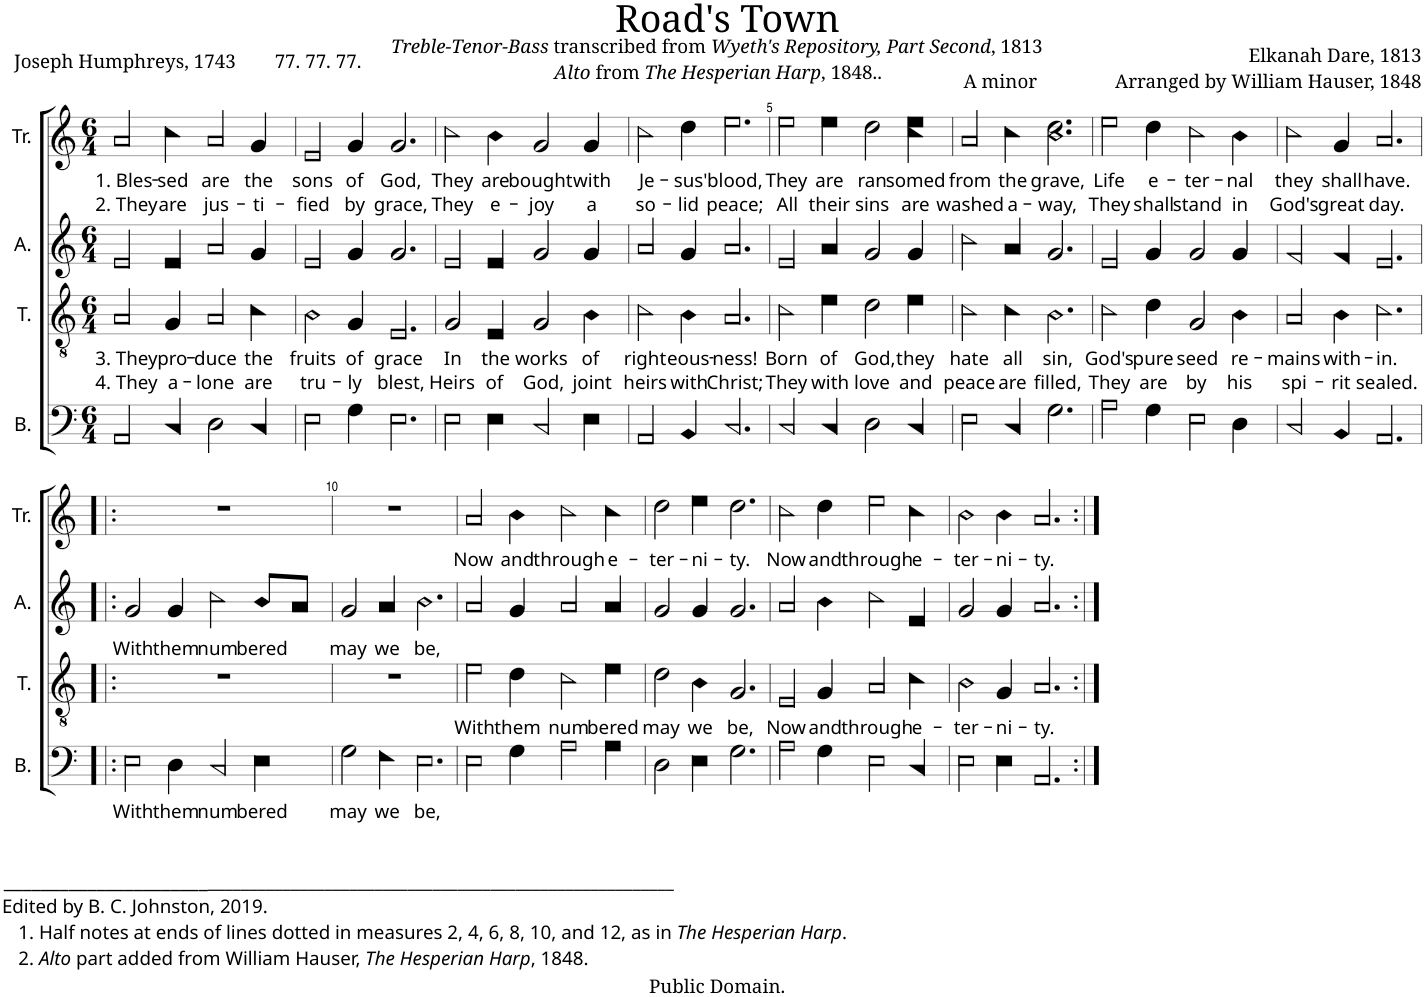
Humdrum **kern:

**kern	**text	**kern	**text	**text	**kern	**text	**kern	**text	**text
*part4	*part4	*part3	*part3	*part3	*part2	*part2	*part1	*part1	*part1
*staff4	*staff4	*staff3	*staff3	*staff3	*staff2	*staff2	*staff1	*staff1	*staff1
*I"B.	*	*I"T.	*	*	*I"A.	*	*I"Tr.	*	*
*I'B.	*	*I'T.	*	*	*I'A.	*	*I'Tr.	*	*
*clefF4	*	*clefGv2	*	*	*clefG2	*	*clefG2	*	*
*k[]	*	*k[]	*	*	*k[]	*	*k[]	*	*
*M6/4	*	*M6/4	*	*	*M6/4	*	*M6/4	*	*
=1	=1	=1	=1	=1	=1	=1	=1	=1	=1
!	!	!	!LO:LY:b	!LO:LY:b	!	!	!	!LO:LY:b	!LO:LY:b
2AA!/	.	2A!/	3. They	4. They	2e!/	.	2a!/	1. Bles-	2. They
!	!	!	!LO:LY:b	!LO:LY:b	!	!	!	!LO:LY:b	!LO:LY:b
4C!/	.	4G!/	pro-	a-	4e!/	.	4cc!\	-sed	are
!	!	!	!LO:LY:b	!LO:LY:b	!	!	!	!LO:LY:b	!LO:LY:b
2D!\	.	2A!/	-duce	-lone	2a!/	.	2a!/	are	jus-
!	!	!	!LO:LY:b	!LO:LY:b	!	!	!	!LO:LY:b	!LO:LY:b
4C!/	.	4c!\	the	are	4g!/	.	4g!/	the	-ti-
=2	=2	=2	=2	=2	=2	=2	=2	=2	=2
!	!	!	!LO:LY:b	!LO:LY:b	!	!	!	!LO:LY:b	!LO:LY:b
2E!\	.	2B!\	fruits	tru-	2e!/	.	2e!/	sons	-fied
!	!	!	!LO:LY:b	!LO:LY:b	!	!	!	!LO:LY:b	!LO:LY:b
4G!\	.	4G!/	of	-ly	4g!/	.	4g!/	of	by
!	!	!	!LO:LY:b	!LO:LY:b	!	!	!	!LO:LY:b	!LO:LY:b
2.E!\	.	2.E!/	grace	blest,	2.g!/	.	2.g!/	God,	grace,
=3	=3	=3	=3	=3	=3	=3	=3	=3	=3
!	!	!	!LO:LY:b	!LO:LY:b	!	!	!	!LO:LY:b	!LO:LY:b
2E!\	.	2G!/	In	Heirs	2e!/	.	2cc!\	They	They
!	!	!	!LO:LY:b	!LO:LY:b	!	!	!	!LO:LY:b	!LO:LY:b
4E!\	.	4E!/	the	of	4e!/	.	4b!\	are	e-
!	!	!	!LO:LY:b	!LO:LY:b	!	!	!	!LO:LY:b	!LO:LY:b
2C!/	.	2G!/	works	God,	2g!/	.	2g!/	bought	-joy
!	!	!	!LO:LY:b	!LO:LY:b	!	!	!	!LO:LY:b	!LO:LY:b
4E!\	.	4B!\	of	joint	4g!/	.	4g!/	with	a
=4	=4	=4	=4	=4	=4	=4	=4	=4	=4
!	!	!	!LO:LY:b	!LO:LY:b	!	!	!	!LO:LY:b	!LO:LY:b
2AA!/	.	2c!\	right-	heirs	2a!/	.	2cc!\	Je-	so-
!	!	!	!LO:LY:b	!LO:LY:b	!	!	!	!LO:LY:b	!LO:LY:b
4BB!/	.	4B!\	-eous-	with	4g!/	.	4dd!\	-sus'	-lid
!	!	!	!LO:LY:b	!LO:LY:b	!	!	!	!LO:LY:b	!LO:LY:b
2.C!/	.	2.A!/	-ness!	Christ;	2.a!/	.	2.ee!\	blood,	peace;
=5	=5	=5	=5	=5	=5	=5	=5	=5	=5
!	!	!	!LO:LY:b	!LO:LY:b	!	!	!	!LO:LY:b	!LO:LY:b
2C!/	.	2c!\	Born	They	2e!/	.	2ee!\	They	All
!	!	!	!LO:LY:b	!LO:LY:b	!	!	!	!LO:LY:b	!LO:LY:b
4C!/	.	4e!\	of	with	4a!/	.	4ee!\	are	their
!	!	!	!LO:LY:b	!LO:LY:b	!	!	!	!LO:LY:b	!LO:LY:b
2D!\	.	2d!\	God,	love	2g!/	.	2dd!\	ran-	sins
!	!	!	!LO:LY:b	!LO:LY:b	!	!	!	!LO:LY:b	!LO:LY:b
4C!/	.	4e!\	they	and	4g!/	.	4cc!\ 4ee!\	-somed	are
=6	=6	=6	=6	=6	=6	=6	=6	=6	=6
!	!	!	!LO:LY:b	!LO:LY:b	!	!	!	!LO:LY:b	!LO:LY:b
2E!\	.	2c!\	hate	peace	2cc!\	.	2a!/	from	washed
!	!	!	!LO:LY:b	!LO:LY:b	!	!	!	!LO:LY:b	!LO:LY:b
4C!/	.	4c!\	all	are	4a!/	.	4cc!\	the	a-
!	!	!	!LO:LY:b	!LO:LY:b	!	!	!	!LO:LY:b	!LO:LY:b
2.G!\	.	2.B!\	sin,	filled,	2.g!/	.	2.b!\ 2.dd!\	grave,	-way,
=7	=7	=7	=7	=7	=7	=7	=7	=7	=7
!	!	!	!LO:LY:b	!LO:LY:b	!	!	!	!LO:LY:b	!LO:LY:b
2A!\	.	2c!\	God's	They	2e!/	.	2ee!\	Life	They
!	!	!	!LO:LY:b	!LO:LY:b	!	!	!	!LO:LY:b	!LO:LY:b
4G!\	.	4d!\	pure	are	4g!/	.	4dd!\	e-	shall
!	!	!	!LO:LY:b	!LO:LY:b	!	!	!	!LO:LY:b	!LO:LY:b
2E!\	.	2G!/	seed	by	2g!/	.	2cc!\	-ter-	stand
!	!	!	!LO:LY:b	!LO:LY:b	!	!	!	!LO:LY:b	!LO:LY:b
4D!\	.	4B!\	re-	his	4g!/	.	4b!\	-nal	in
=8	=8	=8	=8	=8	=8	=8	=8	=8	=8
!	!	!	!LO:LY:b	!LO:LY:b	!	!	!	!LO:LY:b	!LO:LY:b
2C!/	.	2A!/	-mains	spi-	2f!/	.	2cc!\	they	God's
!	!	!	!LO:LY:b	!LO:LY:b	!	!	!	!LO:LY:b	!LO:LY:b
4BB!/	.	4B!\	with-	-rit	4f!/	.	4g!/	shall	great
!	!	!	!LO:LY:b	!LO:LY:b	!	!	!	!LO:LY:b	!LO:LY:b
2.AA!/	.	2.c!\	-in.	sealed.	2.e!/	.	2.a!/	have.	day.
!!LO:LB:g=z
=9!|:	=9!|:	=9!|:	=9!|:	=9!|:	=9!|:	=9!|:	=9!|:	=9!|:	=9!|:
!LO:TX:b:t=______________________	!	!	!	!	!	!	!	!	!
!LO:TX:b:t=________________________________________________________	!	!	!	!	!	!	!	!	!
!LO:TX:b:t=Edited by B. C. Johnston, 2019.	!	!	!	!	!	!	!	!	!
!LO:TX:b:t=1. Half notes at ends of lines dotted in measures 2, 4, 6, 8, 10, and 12, as in	!	!	!	!	!	!	!	!	!
!LO:TX:b:i:t=The Hesperian Harp	!	!	!	!	!	!	!	!	!
!LO:TX:b:t=.	!	!	!	!	!	!	!	!	!
!LO:TX:b:t=2.	!	!	!	!	!	!	!	!	!
!LO:TX:b:i:t=Alto	!	!	!	!	!	!	!	!	!
!LO:TX:b:t=part added from William Hauser,	!	!	!	!	!	!	!	!	!
!LO:TX:b:i:t=The Hesperian Harp	!	!	!	!	!	!	!	!	!
!LO:TX:b:t=, 1848.	!	!	!	!	!	!	!	!	!
!	!LO:LY:b	!	!	!	!	!LO:LY:b	!	!	!
2E!\	With	1.r	.	.	2g!/	With	1.r	.	.
!	!LO:LY:b	!	!	!	!	!LO:LY:b	!	!	!
4D!\	them	.	.	.	4g!/	them	.	.	.
!	!LO:LY:b	!	!	!	!	!LO:LY:b	!	!	!
2C!/	num-	.	.	.	2cc!\	num-	.	.	.
!	!LO:LY:b	!	!	!	!	!LO:LY:b	!	!	!
4E!\	-bered	.	.	.	8b!/L	-bered	.	.	.
.	.	.	.	.	8a!/J	.	.	.	.
=10	=10	=10	=10	=10	=10	=10	=10	=10	=10
!	!LO:LY:b	!	!	!	!	!LO:LY:b	!	!	!
2G!\	may	1.r	.	.	2g!/	may	1.r	.	.
!	!LO:LY:b	!	!	!	!	!LO:LY:b	!	!	!
4F!\	we	.	.	.	4a!/	we	.	.	.
!	!LO:LY:b	!	!	!	!	!LO:LY:b	!	!	!
2.E!\	be,	.	.	.	2.b!\	be,	.	.	.
=11	=11	=11	=11	=11	=11	=11	=11	=11	=11
!	!	!	!LO:LY:b	!	!	!	!	!LO:LY:b	!
2E!\	.	2e!\	With	.	2a!/	.	2a!/	Now	.
!	!	!	!LO:LY:b	!	!	!	!	!LO:LY:b	!
4G!\	.	4d!\	them	.	4g!/	.	4b!\	and	.
!	!	!	!LO:LY:b	!	!	!	!	!LO:LY:b	!
2A!\	.	2c!\	num-	.	2a!/	.	2cc!\	through	.
!	!	!	!LO:LY:b	!	!	!	!	!LO:LY:b	!
4A!\	.	4e!\	-bered	.	4a!/	.	4cc!\	e-	.
=12	=12	=12	=12	=12	=12	=12	=12	=12	=12
!	!	!	!LO:LY:b	!	!	!	!	!LO:LY:b	!
2D!\	.	2d!\	may	.	2g!/	.	2dd!\	-ter-	.
!	!	!	!LO:LY:b	!	!	!	!	!LO:LY:b	!
4E!\	.	4B!\	we	.	4g!/	.	4ee!\	-ni-	.
!	!	!	!LO:LY:b	!	!	!	!	!LO:LY:b	!
2.G!\	.	2.G!/	be,	.	2.g!/	.	2.dd!\	-ty.	.
=13	=13	=13	=13	=13	=13	=13	=13	=13	=13
!	!	!	!LO:LY:b	!	!	!	!	!LO:LY:b	!
2A!\	.	2E!/	Now	.	2a!/	.	2cc!\	Now	.
!	!	!	!LO:LY:b	!	!	!	!	!LO:LY:b	!
4G!\	.	4G!/	and	.	4b!\	.	4dd!\	and	.
!	!	!	!LO:LY:b	!	!	!	!	!LO:LY:b	!
2E!\	.	2A!/	through	.	2cc!\	.	2ee!\	through	.
!	!	!	!LO:LY:b	!	!	!	!	!LO:LY:b	!
4C!/	.	4c!\	e-	.	4e!/	.	4cc!\	e-	.
=14	=14	=14	=14	=14	=14	=14	=14	=14	=14
!	!	!	!LO:LY:b	!	!	!	!	!LO:LY:b	!
2E!\	.	2B!\	-ter-	.	2g!/	.	2b!\	-ter-	.
!	!	!	!LO:LY:b	!	!	!	!	!LO:LY:b	!
4E!\	.	4G!/	-ni-	.	4g!/	.	4b!\	-ni-	.
!	!	!	!LO:LY:b	!	!	!	!	!LO:LY:b	!
2.AA!/	.	2.A!/	-ty.	.	2.a!/	.	2.a!/	-ty.	.
=:|!	=:|!	=:|!	=:|!	=:|!	=:|!	=:|!	=:|!	=:|!	=:|!
*-	*-	*-	*-	*-	*-	*-	*-	*-	*-
